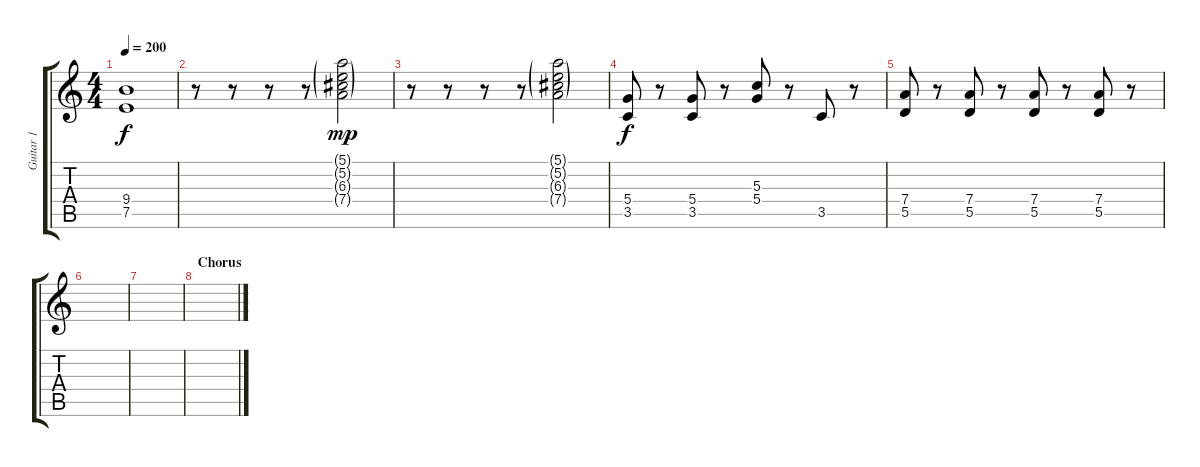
\track ("Guitar 1" "Guitar 1") {instrument overdrivenguitar}
\staff {score tabs}
\tuning (E4 B3 G3 D3 A2 E2) {hide}
\ts (4 4)
\tempo 200
\clef g2
\ks c
(9.4{t} 7.5{t}).1{dy f} |
r.8 r.8 r.8 r.8 (5.1{g} 5.2{g} 6.3{g} 7.4{g}).2{dy mp} |
r.8 r.8 r.8 r.8 (5.1{g} 5.2{g} 6.3{g} 7.4{g}).2 |
(5.4 3.5).8{dy f} r.8 (5.4 3.5).8 r.8 (5.3 5.4).8 r.8 3.5.8 r.8 |
(7.4 5.5).8 r.8 (7.4 5.5).8 r.8 (7.4 5.5).8 r.8 (7.4 5.5).8 r.8 |
|
|
\section ("" "Chorus")
